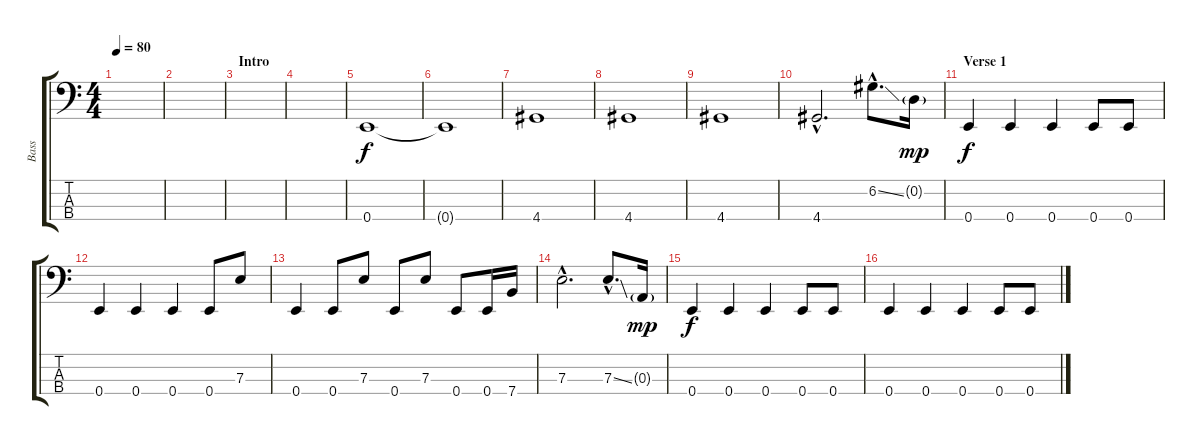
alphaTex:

\track ("Bass" "Bass") {instrument electricbasspick}
\staff {score tabs}
\tuning (G2 D2 A1 E1) {hide}
\ts (4 4)
\tempo 80
\clef f4
\ks c
|
|
\section ("" "Intro")
|
|
0.4.1 |
0.4{t}.1 |
4.4.1 |
4.4.1 |
4.4.1 |
4.4{hac}.2{d} 6.2{ss hac}.8{d} 0.2{g}.16{dy mp} |
\section ("" "Verse 1")
0.4.4{dy f} 0.4.4 0.4.4 0.4.8 0.4.8 |
0.4.4 0.4.4 0.4.4 0.4.8 7.3.8 |
0.4.4 0.4.8 7.3.8 0.4.8 7.3.8 0.4.8 0.4.16 7.4.16 |
7.3{hac}.2{d} 7.3{ss hac}.8{d} 0.3{g}.16{dy mp} |
0.4.4{dy f} 0.4.4 0.4.4 0.4.8 0.4.8 |
0.4.4 0.4.4 0.4.4 0.4.8 0.4.8
